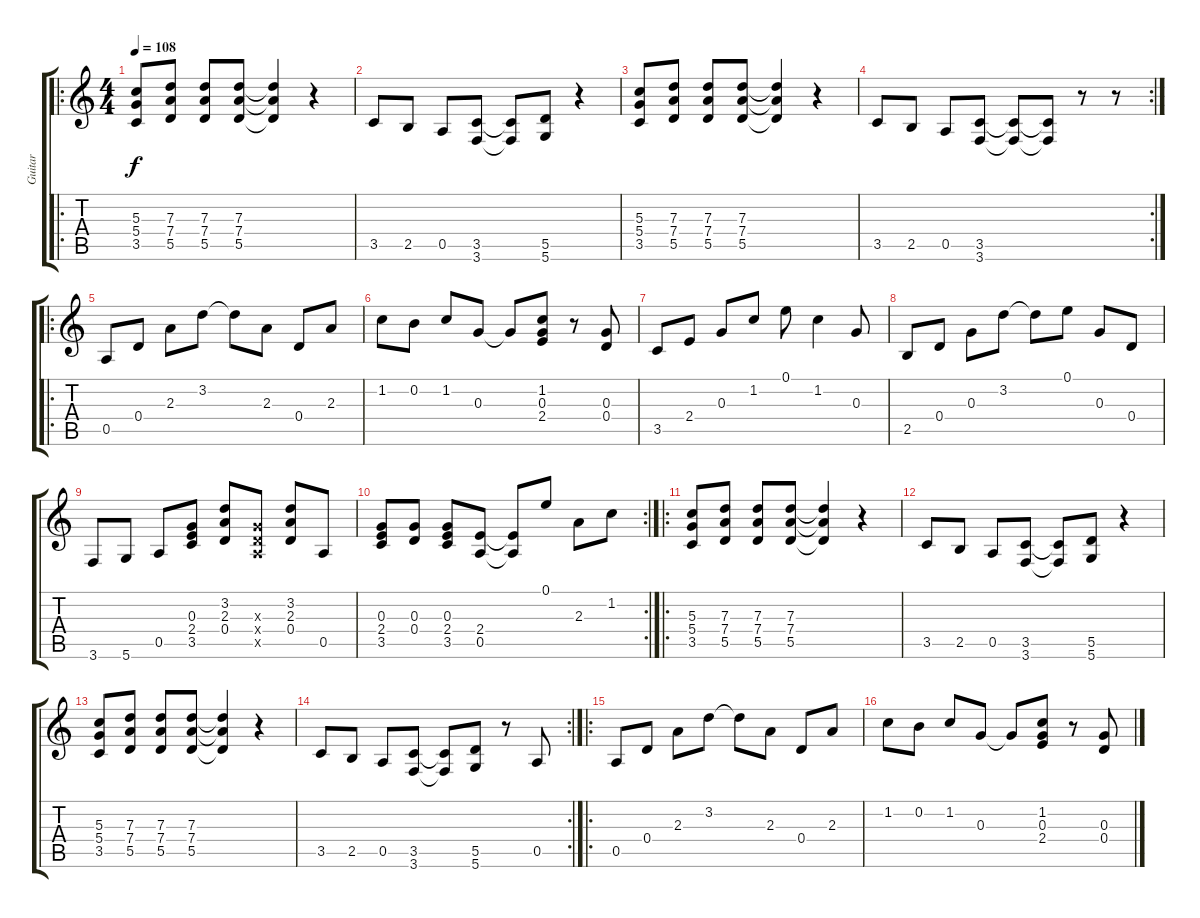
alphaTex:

\track ("Guitar" "Guitar") {instrument overdrivenguitar}
\staff {score tabs}
\tuning (E4 B3 G3 D3 A2 D2) {hide}
\ro
\ts (4 4)
\tempo 108
\clef g2
\ks c
(5.3 5.4 3.5).8{dy f instrument overdrivenguitar} (7.3 7.4 5.5).8 (7.3 7.4 5.5).8 (7.3 7.4 5.5).8 (7.3{t} 7.4{t} 5.5{t}).4 r.4 |
3.5.8 2.5.8 0.5.8 (3.5 3.6).8 (3.5{t} 3.6{t}).8 (5.5 5.6).8 r.4 |
(5.3 5.4 3.5).8 (7.3 7.4 5.5).8 (7.3 7.4 5.5).8 (7.3 7.4 5.5).8 (7.3{t} 7.4{t} 5.5{t}).4 r.4 |
\rc 2
3.5.8 2.5.8 0.5.8 (3.5 3.6).8 (3.5{t} 3.6{t}).8 (3.5{t} 3.6{t}).8 r.8 r.8 |
\ro
0.5.8 0.4.8 2.3.8 3.2.8 3.2{t}.8 2.3.8 0.4.8 2.3.8 |
1.2.8 0.2.8 1.2.8 0.3.8 0.3{t}.8 (1.2 0.3 2.4).8 r.8 (0.3 0.4).8 |
3.5.8 2.4.8 0.3.8 1.2.8 0.1.8 1.2.4 0.3.8 |
2.5.8 0.4.8 0.3.8 3.2.8 3.2{t}.8 0.1.8 0.3.8 0.4.8 |
3.6.8 5.6.8 0.5.8 (0.3 2.4 3.5).8 (3.2 2.3 0.4).8 (0.3{x} 0.4{x} 0.5{x}).8 (3.2 2.3 0.4).8 0.5.8 |
\rc 2
(0.3 2.4 3.5).8 (0.3 0.4).8 (0.3 2.4 3.5).8 (2.4 0.5).8 (2.4{t} 0.5{t}).8 0.1.8 2.3.8 1.2.8 |
\ro
(5.3 5.4 3.5).8 (7.3 7.4 5.5).8 (7.3 7.4 5.5).8 (7.3 7.4 5.5).8 (7.3{t} 7.4{t} 5.5{t}).4 r.4 |
3.5.8 2.5.8 0.5.8 (3.5 3.6).8 (3.5{t} 3.6{t}).8 (5.5 5.6).8 r.4 |
(5.3 5.4 3.5).8 (7.3 7.4 5.5).8 (7.3 7.4 5.5).8 (7.3 7.4 5.5).8 (7.3{t} 7.4{t} 5.5{t}).4 r.4 |
\rc 2
3.5.8 2.5.8 0.5.8 (3.5 3.6).8 (3.5{t} 3.6{t}).8 (5.5 5.6).8 r.8 0.5.8 |
\ro
0.5.8 0.4.8 2.3.8 3.2.8 3.2{t}.8 2.3.8 0.4.8 2.3.8 |
1.2.8 0.2.8 1.2.8 0.3.8 0.3{t}.8 (1.2 0.3 2.4).8 r.8 (0.3 0.4).8
